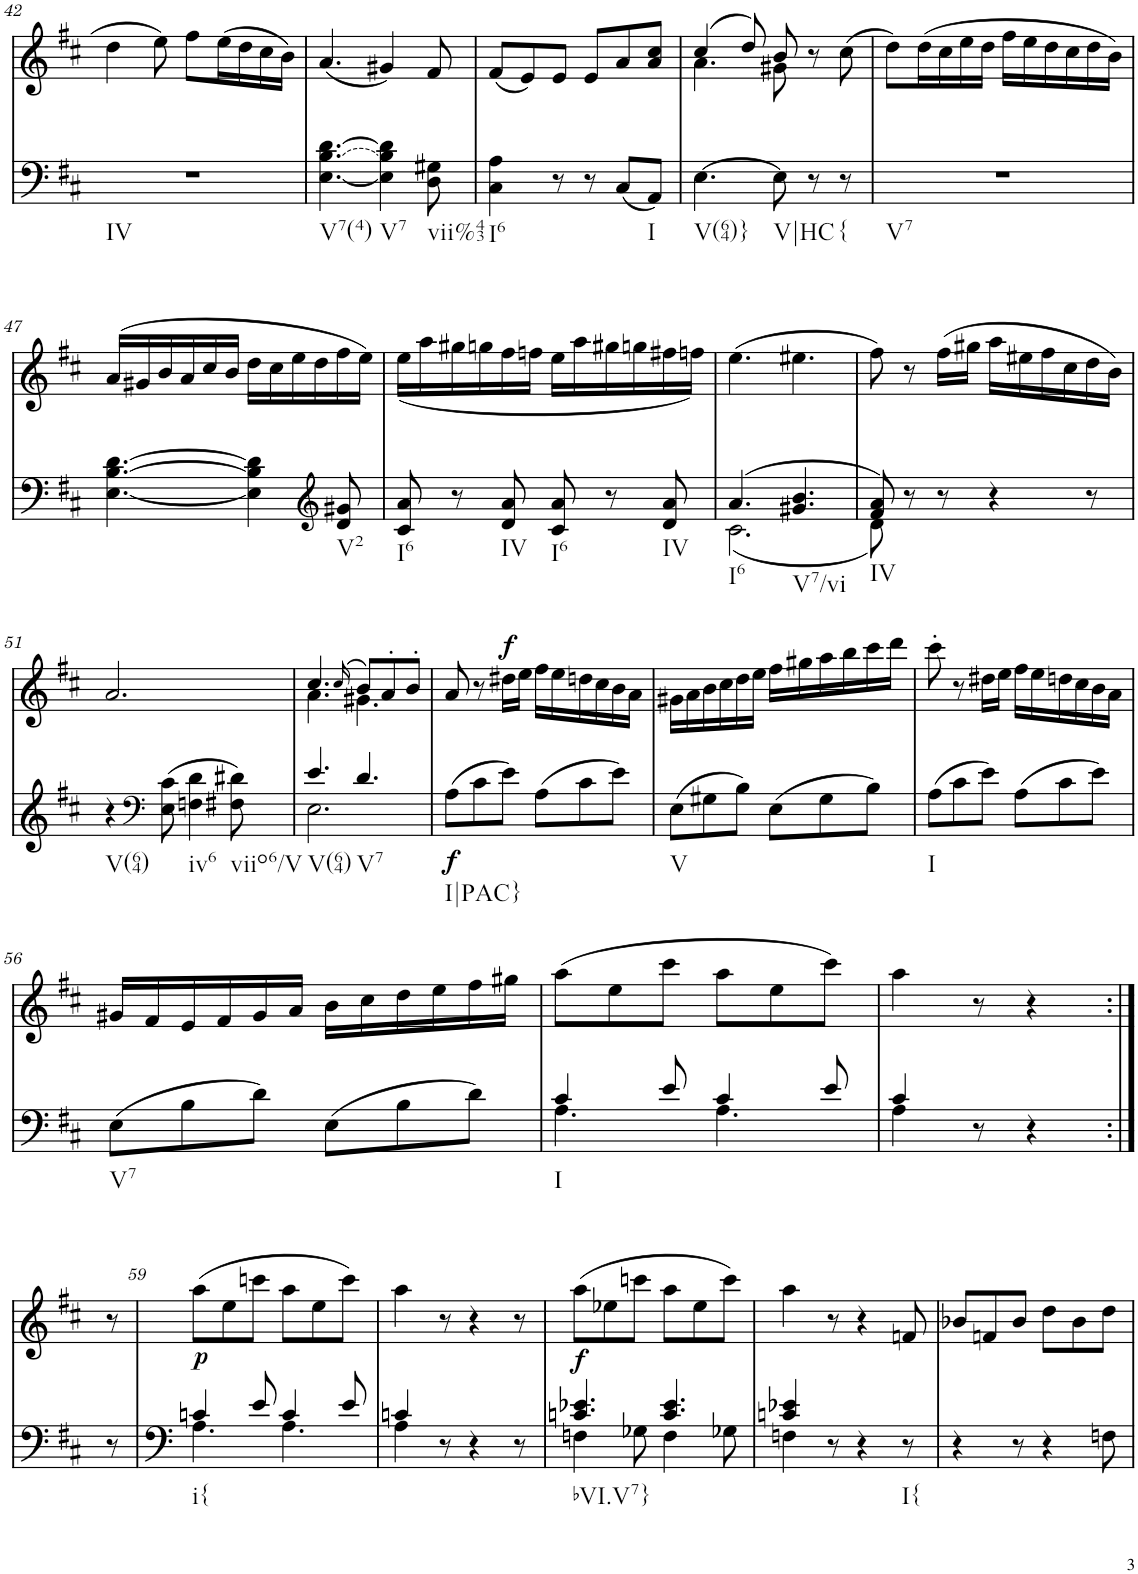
**kern	**dynam	**kern	**dynam
*part2	*part2	*part1	*part1
*staff2	*staff2	*staff1	*staff1
*I"Piano, unbenannt	*	*I"Piano, unbenannt	*
*I'Pno	*	*I'Pno	*
!!LO:PB:g=z
*clefG2	*	*clefG2	*
*k[f#c#]	*	*k[f#c#]	*
*M6/8	*	*M6/8	*
=42	=42	=42	=42
!LO:TX:b:t=IV	!	!	!
2.r	.	4dd\	.
.	.	8ee\	.
.	.	8ff#\L	.
.	.	(16ee\L	.
.	.	16dd\	.
.	.	16cc#\	.
.	.	16b\JJ)	.
=43	=43	=43	=43
!LO:TX:b:t=V7(4)	!	!	!
!LO:T:n=2:dash	!	!	!
[4.E\ [4.B\ [4.d\	.	(4.a/	.
!LO:TX:b:t=V7	!	!	!
4E\] 4B\] 4d\]	.	4g#X/)	.
!LO:TX:b:t=vii%43	!	!	!
8D\ 8G#X\	.	8f#/	.
=44	=44	=44	=44
!LO:TX:b:t=I6	!	!	!
4C#\ 4A\	.	(8f#/L	.
.	.	8e/)	.
8r	.	8e/J	.
8r	.	8e/L	.
(8C#/L	.	8a/	.
!LO:TX:b:t=I	!	!	!
8AA/J)	.	8a/ 8cc#/J	.
=45	=45	=45	=45
*	*	*^	*
!LO:TX:b:t=V(64)}	!	!	!	!
[4.E\	.	(4cc#/	4.a\	.
.	.	8dd/)	.	.
!LO:TX:b:t=V|HC	!	!	!	!
8E\]	.	8b/	8g#X\	.
8r	.	8r	4ryy	.
!LO:TX:b:t={	!	!	!	!
8r	.	(8cc#\	.	.
*	*	*v	*v	*
=46	=46	=46	=46
!LO:TX:b:t=V7	!	!	!
2.r	.	8dd\L)	.
.	.	(16dd\L	.
.	.	16cc#\	.
.	.	16ee\	.
.	.	16dd\JJ	.
.	.	16ff#\LL	.
.	.	16ee\	.
.	.	16dd\	.
.	.	16cc#\	.
.	.	16dd\	.
.	.	16b\JJ)	.
!!LO:LB:g=z
=47	=47	=47	=47
[4.E\ [4.B\ [4.d\	.	(16a/LL	.
.	.	16g#X/	.
.	.	16b/	.
.	.	16a/	.
.	.	16cc#/	.
.	.	16b/JJ	.
4E\] 4B\] 4d\]	.	16dd\LL	.
.	.	16cc#\	.
.	.	16ee\	.
.	.	16dd\	.
*clefG2	*	*	*
!LO:TX:b:t=V2	!	!	!
8d/ 8g#X/	.	16ff#\	.
.	.	16ee\JJ)	.
=48	=48	=48	=48
!LO:TX:b:t=I6	!	!	!
8c#/ 8a/	.	(<16ee\LL	.
.	.	16aa\	.
8r	.	16gg#X\	.
.	.	16ggn\	.
!LO:TX:b:t=IV	!	!	!
8d/ 8a/	.	16ff#\	.
.	.	16ffn\JJ	.
!LO:TX:b:t=I6	!	!	!
8c#/ 8a/	.	16ee\LL	.
.	.	16aa\	.
8r	.	16gg#X\	.
.	.	16ggn\	.
!LO:TX:b:t=IV	!	!	!
8d/ 8a/	.	16ff#X\	.
.	.	16ffn\JJ)	.
=49	=49	=49	=49
*^	*	*	*
!LO:TX:b:t=I6	!	!	!	!
(4.a/	(2.c#\	.	(4.ee\	.
!LO:TX:b:t=V7/vi	!	!	!	!
4.g#X/ 4.b/	.	.	4.ee#X\	.
=50	=50	=50	=50	=50
!LO:TX:b:t=IV	!	!	!	!
8f#/ 8a/)	8d\)	.	8ff#\)	.
8r	2ryy	.	8r	.
8r	.	.	(16ff#\LL	.
.	.	.	16gg#X\JJ	.
4r	.	.	16aa\LL	.
.	.	.	16ee#X\	.
.	.	.	16ff#\	.
.	.	.	16cc#\	.
8r	8ryy	.	16dd\	.
.	.	.	16b\JJ)	.
*v	*v	*	*	*
!!LO:LB:g=z
=51	=51	=51	=51
!LO:TX:b:t=V(64)	!	!	!
4r	.	2.a/	.
*clefF4	*	*	*
(8E\ 8c#\	.	.	.
!LO:TX:b:t=iv6	!	!	!
4Fn\ 4d\	.	.	.
!LO:TX:b:t=viio6/V	!	!	!
8F#X\ 8d#X\)	.	.	.
=52	=52	=52	=52
*^	*	*^	*
!LO:TX:b:t=V(64)	!	!	!	!	!
4.e/	2.E\	.	4.cc#/	4.a\	.
.	.	.	(>16qcc#/	.	.
!LO:TX:b:t=V7	!	!	!	!	!
4.d/	.	.	8b/L)	4.g#X\	.
.	.	.	8a'/	.	.
.	.	.	8b'/J	.	.
*v	*v	*	*	*	*
*	*	*v	*v	*
=53	=53	=53	=53
!LO:TX:b:t=I|PAC}	!	!	!
!	!LO:DY:b	!	!
(8A\L	f	8a/	.
8c#\	.	8r	.
!	!	!	!LO:DY:a
8e\J)	.	16dd#X\LL	f
.	.	16ee\JJ	.
(8A\L	.	16ff#\LL	.
.	.	16ee\	.
8c#\	.	16ddn\	.
.	.	16cc#\	.
8e\J)	.	16b\	.
.	.	16a\JJ	.
=54	=54	=54	=54
!LO:TX:b:t=V	!	!	!
(8E\L	.	16g#X\LL	.
.	.	16a\	.
8G#X\	.	16b\	.
.	.	16cc#\	.
8B\J)	.	16dd\	.
.	.	16ee\JJ	.
(8E\L	.	16ff#\LL	.
.	.	16gg#X\	.
8G#\	.	16aa\	.
.	.	16bb\	.
8B\J)	.	16ccc#\	.
.	.	16ddd\JJ	.
=55	=55	=55	=55
!LO:TX:b:t=I	!	!	!
(8A\L	.	8ccc#'\	.
8c#\	.	8r	.
8e\J)	.	16dd#X\LL	.
.	.	16ee\JJ	.
(8A\L	.	16ff#\LL	.
.	.	16ee\	.
8c#\	.	16ddn\	.
.	.	16cc#\	.
8e\J)	.	16b\	.
.	.	16a\JJ	.
!!LO:LB:g=z
=56	=56	=56	=56
!LO:TX:b:t=V7	!	!	!
(8E\L	.	16g#X/LL	.
.	.	16f#/	.
8B\	.	16e/	.
.	.	16f#/	.
8d\J)	.	16g#/	.
.	.	16a/JJ	.
(8E\L	.	16b\LL	.
.	.	16cc#\	.
8B\	.	16dd\	.
.	.	16ee\	.
8d\J)	.	16ff#\	.
.	.	16gg#X\JJ	.
=57	=57	=57	=57
*^	*	*	*
!LO:TX:b:t=I	!	!	!	!
4c#/	4.A\	.	(8aa\L	.
.	.	.	8ee\	.
8e/	.	.	8ccc#\J	.
4c#/	4.A\	.	8aa\L	.
.	.	.	8ee\	.
8e/	.	.	8ccc#\J)	.
=58	=58	=58	=58	=58
4c#/	4A\	.	4aa\	.
8r	4.ryy	.	8r	.
4r	.	.	4r	.
*v	*v	*	*	*
!!LO:LB:g=z
=58X1:|!	=58X1:|!	=58X1:|!	=58X1:|!
8r	.	8r	.
=59	=59	=59	=59
*^	*	*	*
!LO:TX:b:t=i{	!	!	!	!
!	!	!	!	!LO:DY:b
4cn/	4.A\	.	(8aa\L	p
.	.	.	8ee\	.
8e/	.	.	8cccn\J	.
4c/	4.A\	.	8aa\L	.
.	.	.	8ee\	.
8e/	.	.	8ccc\J)	.
=60	=60	=60	=60	=60
4cn/	4A\	.	4aa\	.
8r	2ryy	.	8r	.
4r	.	.	4r	.
8r	.	.	8r	.
=61	=61	=61	=61	=61
!LO:TX:b:t=bVI.V7}	!	!	!	!
!	!	!	!	!LO:DY:b
4.cn/ 4.e-X/	4Fn\	.	(8aa\L	f
.	.	.	8ee-X\	.
.	8G-X\	.	8cccn\J	.
4.c/ 4.e-/	4F\	.	8aa\L	.
.	.	.	8ee-\	.
.	8G-X\	.	8ccc\J)	.
=62	=62	=62	=62	=62
4cn/ 4e-X/	4Fn\	.	4aa\	.
8r	2ryy	.	8r	.
4r	.	.	4r	.
!LO:TX:b:t=I{	!	!	!	!
8r	.	.	8fn/	.
*v	*v	*	*	*
=63	=63	=63	=63
4r	.	8b-X/L	.
.	.	8fn/	.
8r	.	8b-/J	.
4r	.	8dd\L	.
.	.	8b-\	.
8Fn\	.	8dd\J	.
=	=	=	=
*-	*-	*-	*-
